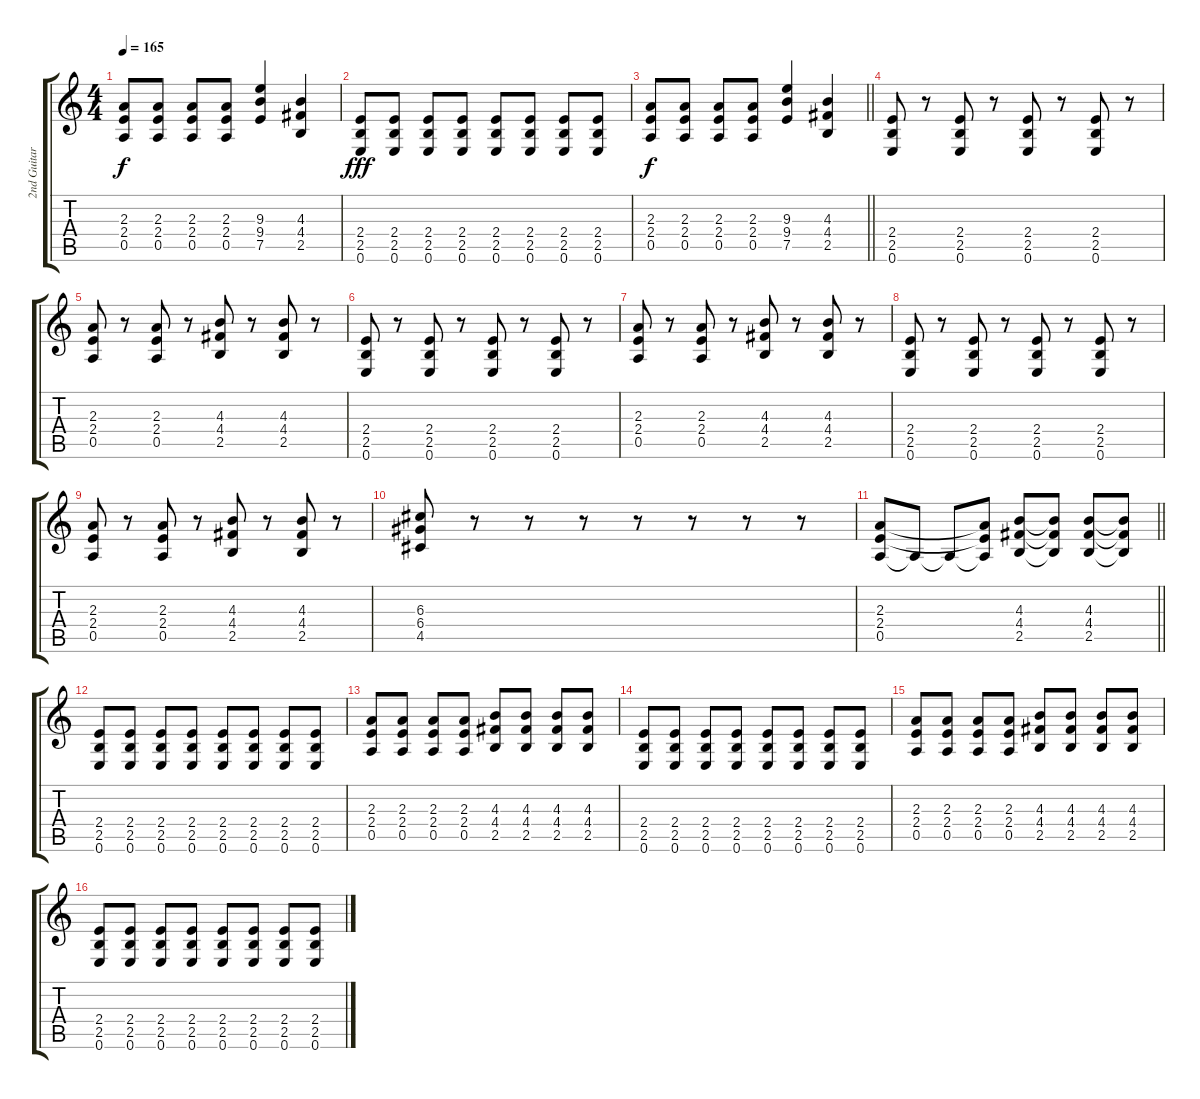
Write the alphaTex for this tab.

\track ("2nd Guitar" "2nd Guitar") {instrument overdrivenguitar}
\staff {score tabs}
\tuning (E4 B3 G3 D3 A2 E2) {hide}
\ts (4 4)
\tempo 165
\clef g2
\ks c
(2.3 2.4 0.5).8{dy f} (2.3 2.4 0.5).8 (2.3 2.4 0.5).8 (2.3 2.4 0.5).8 (9.3 9.4 7.5).4 (4.3 4.4 2.5).4 |
(2.4 2.5 0.6).8{dy fff} (2.4 2.5 0.6).8 (2.4 2.5 0.6).8 (2.4 2.5 0.6).8 (2.4 2.5 0.6).8 (2.4 2.5 0.6).8 (2.4 2.5 0.6).8 (2.4 2.5 0.6).8 |
\barLineRight lightlight
(2.3 2.4 0.5).8{dy f} (2.3 2.4 0.5).8 (2.3 2.4 0.5).8 (2.3 2.4 0.5).8 (9.3 9.4 7.5).4 (4.3 4.4 2.5).4 |
\section ("" "")
(2.4 2.5 0.6).8 r.8 (2.4 2.5 0.6).8 r.8 (2.4 2.5 0.6).8 r.8 (2.4 2.5 0.6).8 r.8 |
(2.3 2.4 0.5).8 r.8 (2.3 2.4 0.5).8 r.8 (4.3 4.4 2.5).8 r.8 (4.3 4.4 2.5).8 r.8 |
(2.4 2.5 0.6).8 r.8 (2.4 2.5 0.6).8 r.8 (2.4 2.5 0.6).8 r.8 (2.4 2.5 0.6).8 r.8 |
(2.3 2.4 0.5).8 r.8 (2.3 2.4 0.5).8 r.8 (4.3 4.4 2.5).8 r.8 (4.3 4.4 2.5).8 r.8 |
(2.4 2.5 0.6).8 r.8 (2.4 2.5 0.6).8 r.8 (2.4 2.5 0.6).8 r.8 (2.4 2.5 0.6).8 r.8 |
(2.3 2.4 0.5).8 r.8 (2.3 2.4 0.5).8 r.8 (4.3 4.4 2.5).8 r.8 (4.3 4.4 2.5).8 r.8 |
(6.3 6.4 4.5).8 r.8 r.8 r.8 r.8 r.8 r.8 r.8 |
\barLineRight lightlight
(2.3 2.4 0.5).8 0.5{t}.8 0.5{t}.8 (2.3{t} 2.4{t} 0.5{t}).8 (4.3 4.4 2.5).8 (4.3{t} 4.4{t} 2.5{t}).8 (4.3 4.4 2.5).8 (4.3{t} 4.4{t} 2.5{t}).8 |
\section ("" "")
(2.4 2.5 0.6).8 (2.4 2.5 0.6).8 (2.4 2.5 0.6).8 (2.4 2.5 0.6).8 (2.4 2.5 0.6).8 (2.4 2.5 0.6).8 (2.4 2.5 0.6).8 (2.4 2.5 0.6).8 |
(2.3 2.4 0.5).8 (2.3 2.4 0.5).8 (2.3 2.4 0.5).8 (2.3 2.4 0.5).8 (4.3 4.4 2.5).8 (4.3 4.4 2.5).8 (4.3 4.4 2.5).8 (4.3 4.4 2.5).8 |
(2.4 2.5 0.6).8 (2.4 2.5 0.6).8 (2.4 2.5 0.6).8 (2.4 2.5 0.6).8 (2.4 2.5 0.6).8 (2.4 2.5 0.6).8 (2.4 2.5 0.6).8 (2.4 2.5 0.6).8 |
(2.3 2.4 0.5).8 (2.3 2.4 0.5).8 (2.3 2.4 0.5).8 (2.3 2.4 0.5).8 (4.3 4.4 2.5).8 (4.3 4.4 2.5).8 (4.3 4.4 2.5).8 (4.3 4.4 2.5).8 |
(2.4 2.5 0.6).8 (2.4 2.5 0.6).8 (2.4 2.5 0.6).8 (2.4 2.5 0.6).8 (2.4 2.5 0.6).8 (2.4 2.5 0.6).8 (2.4 2.5 0.6).8 (2.4 2.5 0.6).8
